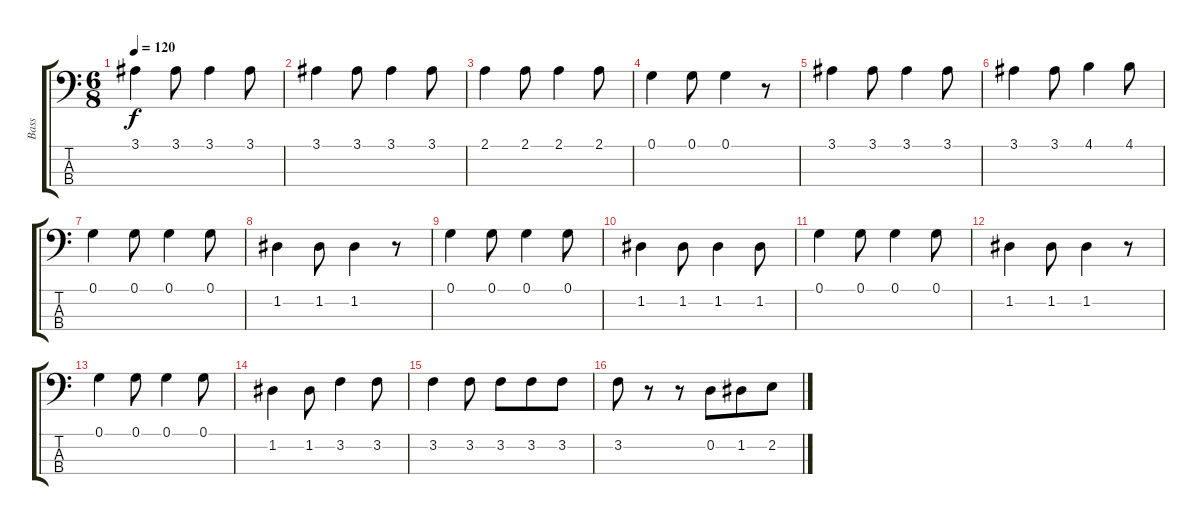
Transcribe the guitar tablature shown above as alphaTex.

\track ("Bass" "Bass") {instrument electricbasspick}
\staff {score tabs}
\tuning (G2 D2 A1 E1) {hide}
\ts (6 8)
\tempo 120
\clef f4
\ks c
3.1.4{dy f instrument electricbasspick} 3.1.8 3.1.4 3.1.8 |
3.1.4 3.1.8 3.1.4 3.1.8 |
2.1.4 2.1.8 2.1.4 2.1.8 |
0.1.4 0.1.8 0.1.4 r.8 |
3.1.4 3.1.8 3.1.4 3.1.8 |
3.1.4 3.1.8 4.1.4 4.1.8 |
0.1.4 0.1.8 0.1.4 0.1.8 |
1.2.4 1.2.8 1.2.4 r.8 |
0.1.4 0.1.8 0.1.4 0.1.8 |
1.2.4 1.2.8 1.2.4 1.2.8 |
0.1.4 0.1.8 0.1.4 0.1.8 |
1.2.4 1.2.8 1.2.4 r.8 |
0.1.4 0.1.8 0.1.4 0.1.8 |
1.2.4 1.2.8 3.2.4 3.2.8 |
3.2.4 3.2.8 3.2.8 3.2.8 3.2.8 |
3.2.8 r.8 r.8 0.2.8 1.2.8 2.2.8
